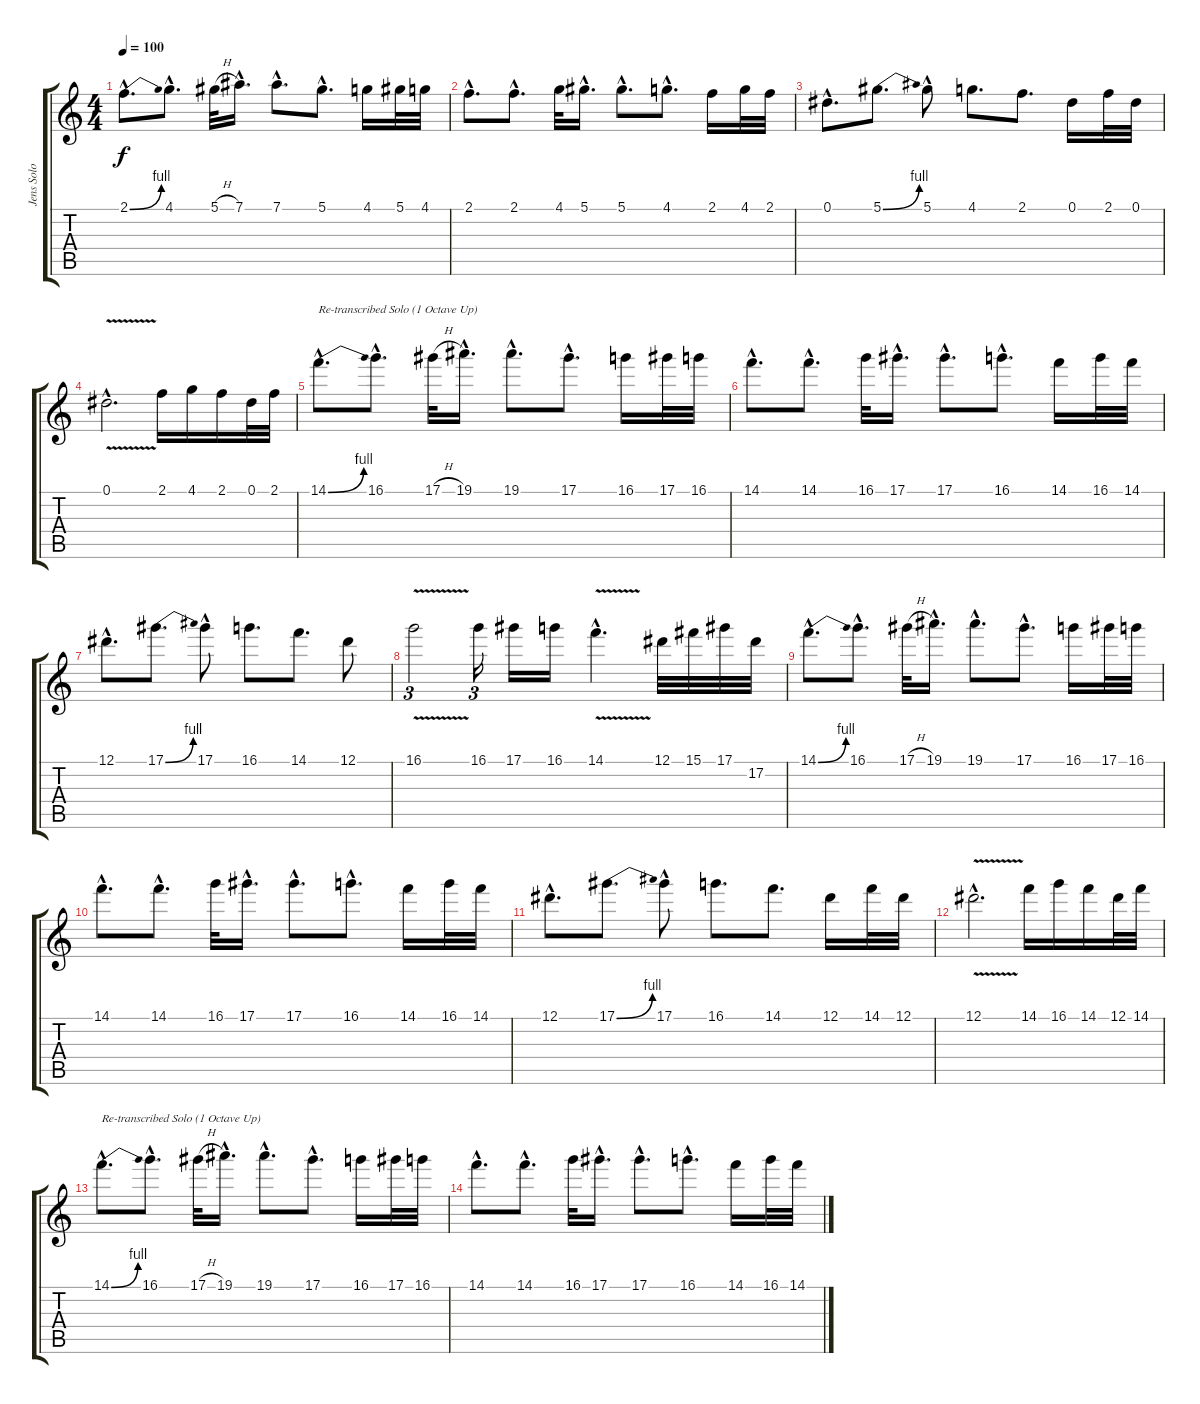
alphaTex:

\track ("Jens Solo 2" "Jens Solo ") {instrument lead1square}
\staff {score tabs}
\tuning (Eb5 Bb4 Gb4 Db4 Ab3 Eb3) {hide}
\ts (4 4)
\tempo 100
\clef g2
\ks c
2.1{be (bend 0 0 60 4) hac}.8{d dy f} 4.1{hac}.8{d} 5.1{h}.32 7.1{hac}.16{d} 7.1{hac}.8{d} 5.1{hac}.8{d} 4.1.16 5.1.32 4.1.32 |
2.1{hac}.8{d} 2.1{hac}.8{d} 4.1.32 5.1{hac}.16{d} 5.1{hac}.8{d} 4.1{hac}.8{d} 2.1.16 4.1.32 2.1.32 |
0.1{hac}.8{d} 5.1{be (bend 0 0 60 4)}.8{d} 5.1{hac}.8 4.1.8{d} 2.1.8{d} 0.1.16 2.1.32 0.1.32 |
0.1{v hac}.2{d} 2.1.16 4.1.16 2.1.16 0.1.32 2.1.32 |
14.1{be (bend 0 0 60 4) hac}.8{d txt "Re-transcribed Solo (1 Octave Up)"} 16.1{hac}.8{d} 17.1{h}.32 19.1{hac}.16{d} 19.1{hac}.8{d} 17.1{hac}.8{d} 16.1.16 17.1.32 16.1.32 |
14.1{hac}.8{d} 14.1{hac}.8{d} 16.1.32 17.1{hac}.16{d} 17.1{hac}.8{d} 16.1{hac}.8{d} 14.1.16 16.1.32 14.1.32 |
12.1{hac}.8{d} 17.1{be (bend 0 0 60 4)}.8{d} 17.1{hac}.8 16.1.8{d} 14.1.8{d} 12.1.8 |
16.1{v}.2{tu (3 2) volume 12} 16.1.16{tu (3 2)} 17.1.16 16.1.16 14.1{v hac}.4{d} 12.1.32{volume 11} 15.1.32 17.1.32 17.2.32 |
14.1{be (bend 0 0 60 4) hac}.8{d} 16.1{hac}.8{d} 17.1{h}.32{volume 10} 19.1{hac}.16{d} 19.1{hac}.8{d} 17.1{hac}.8{d volume 9} 16.1.16 17.1.32 16.1.32 |
14.1{hac}.8{d} 14.1{hac}.8{d} 16.1.32 17.1{hac}.16{d} 17.1{hac}.8{d} 16.1{hac}.8{d} 14.1.16 16.1.32 14.1.32 |
12.1{hac}.8{d} 17.1{be (bend 0 0 60 4)}.8{d} 17.1{hac}.8 16.1.8{d} 14.1.8{d} 12.1.16 14.1.32 12.1.32 |
12.1{v hac}.2{d} 14.1.16 16.1.16 14.1.16 12.1.32 14.1.32 |
14.1{be (bend 0 0 60 4) hac}.8{d txt "Re-transcribed Solo (1 Octave Up)"} 16.1{hac}.8{d} 17.1{h}.32 19.1{hac}.16{d} 19.1{hac}.8{d} 17.1{hac}.8{d} 16.1.16 17.1.32 16.1.32 |
14.1{hac}.8{d} 14.1{hac}.8{d} 16.1.32 17.1{hac}.16{d} 17.1{hac}.8{d} 16.1{hac}.8{d} 14.1.16 16.1.32 14.1.32
